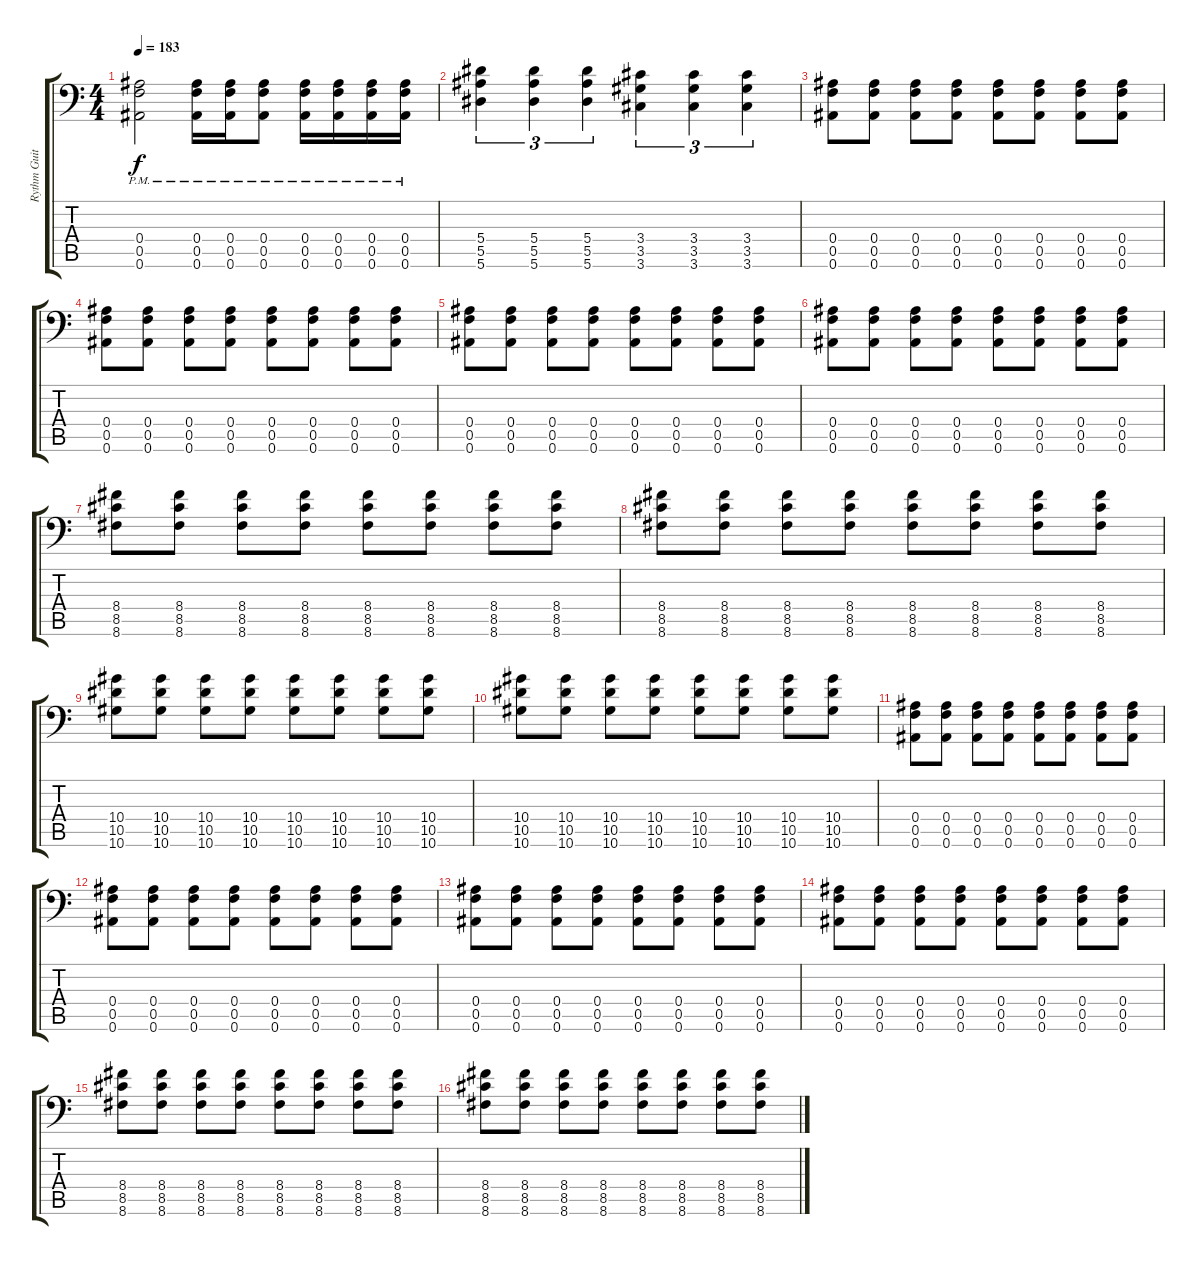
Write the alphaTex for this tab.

\track ("Rythm Guitar #1" "Rythm Guit") {instrument distortionguitar}
\staff {score tabs}
\tuning (C4 G3 Eb3 Bb2 F2 Bb1) {hide}
\ts (4 4)
\tempo 183
\clef f4
\ks c
(0.4{pm} 0.5{pm} 0.6{pm}).2{dy f} (0.4{pm} 0.5{pm} 0.6{pm}).16 (0.4{pm} 0.5{pm} 0.6{pm}).16 (0.4{pm} 0.5{pm} 0.6{pm}).8 (0.4{pm} 0.5{pm} 0.6{pm}).16 (0.4{pm} 0.5{pm} 0.6{pm}).16 (0.4{pm} 0.5{pm} 0.6{pm}).16 (0.4{pm} 0.5{pm} 0.6{pm}).16 |
(5.4 5.5 5.6).4{tu (3 2)} (5.4 5.5 5.6).4{tu (3 2)} (5.4 5.5 5.6).4{tu (3 2)} (3.4 3.5 3.6).4{tu (3 2)} (3.4 3.5 3.6).4{tu (3 2)} (3.4 3.5 3.6).4{tu (3 2)} |
(0.4 0.5 0.6).8 (0.4 0.5 0.6).8 (0.4 0.5 0.6).8 (0.4 0.5 0.6).8 (0.4 0.5 0.6).8 (0.4 0.5 0.6).8 (0.4 0.5 0.6).8 (0.4 0.5 0.6).8 |
(0.4 0.5 0.6).8 (0.4 0.5 0.6).8 (0.4 0.5 0.6).8 (0.4 0.5 0.6).8 (0.4 0.5 0.6).8 (0.4 0.5 0.6).8 (0.4 0.5 0.6).8 (0.4 0.5 0.6).8 |
(0.4 0.5 0.6).8 (0.4 0.5 0.6).8 (0.4 0.5 0.6).8 (0.4 0.5 0.6).8 (0.4 0.5 0.6).8 (0.4 0.5 0.6).8 (0.4 0.5 0.6).8 (0.4 0.5 0.6).8 |
(0.4 0.5 0.6).8 (0.4 0.5 0.6).8 (0.4 0.5 0.6).8 (0.4 0.5 0.6).8 (0.4 0.5 0.6).8 (0.4 0.5 0.6).8 (0.4 0.5 0.6).8 (0.4 0.5 0.6).8 |
(8.4 8.5 8.6).8 (8.4 8.5 8.6).8 (8.4 8.5 8.6).8 (8.4 8.5 8.6).8 (8.4 8.5 8.6).8 (8.4 8.5 8.6).8 (8.4 8.5 8.6).8 (8.4 8.5 8.6).8 |
(8.4 8.5 8.6).8 (8.4 8.5 8.6).8 (8.4 8.5 8.6).8 (8.4 8.5 8.6).8 (8.4 8.5 8.6).8 (8.4 8.5 8.6).8 (8.4 8.5 8.6).8 (8.4 8.5 8.6).8 |
(10.4 10.5 10.6).8 (10.4 10.5 10.6).8 (10.4 10.5 10.6).8 (10.4 10.5 10.6).8 (10.4 10.5 10.6).8 (10.4 10.5 10.6).8 (10.4 10.5 10.6).8 (10.4 10.5 10.6).8 |
(10.4 10.5 10.6).8 (10.4 10.5 10.6).8 (10.4 10.5 10.6).8 (10.4 10.5 10.6).8 (10.4 10.5 10.6).8 (10.4 10.5 10.6).8 (10.4 10.5 10.6).8 (10.4 10.5 10.6).8 |
(0.4 0.5 0.6).8 (0.4 0.5 0.6).8 (0.4 0.5 0.6).8 (0.4 0.5 0.6).8 (0.4 0.5 0.6).8 (0.4 0.5 0.6).8 (0.4 0.5 0.6).8 (0.4 0.5 0.6).8 |
(0.4 0.5 0.6).8 (0.4 0.5 0.6).8 (0.4 0.5 0.6).8 (0.4 0.5 0.6).8 (0.4 0.5 0.6).8 (0.4 0.5 0.6).8 (0.4 0.5 0.6).8 (0.4 0.5 0.6).8 |
(0.4 0.5 0.6).8 (0.4 0.5 0.6).8 (0.4 0.5 0.6).8 (0.4 0.5 0.6).8 (0.4 0.5 0.6).8 (0.4 0.5 0.6).8 (0.4 0.5 0.6).8 (0.4 0.5 0.6).8 |
(0.4 0.5 0.6).8 (0.4 0.5 0.6).8 (0.4 0.5 0.6).8 (0.4 0.5 0.6).8 (0.4 0.5 0.6).8 (0.4 0.5 0.6).8 (0.4 0.5 0.6).8 (0.4 0.5 0.6).8 |
(8.4 8.5 8.6).8 (8.4 8.5 8.6).8 (8.4 8.5 8.6).8 (8.4 8.5 8.6).8 (8.4 8.5 8.6).8 (8.4 8.5 8.6).8 (8.4 8.5 8.6).8 (8.4 8.5 8.6).8 |
(8.4 8.5 8.6).8 (8.4 8.5 8.6).8 (8.4 8.5 8.6).8 (8.4 8.5 8.6).8 (8.4 8.5 8.6).8 (8.4 8.5 8.6).8 (8.4 8.5 8.6).8 (8.4 8.5 8.6).8
